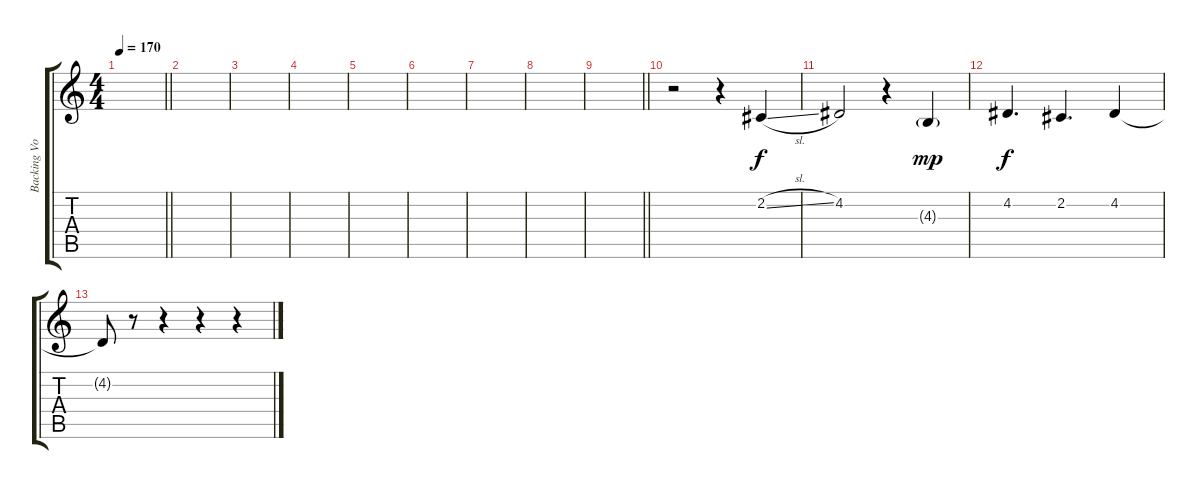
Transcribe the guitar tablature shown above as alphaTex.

\track ("Backing Vocals" "Backing Vo") {instrument lead6voice}
\staff {score tabs}
\tuning (E4 B3 G3 D3 A2 E2) {hide}
\ts (4 4)
\tempo 170
\clef g2
\barLineRight lightlight
\ks c
|
\section ("" "")
|
|
|
|
|
|
|
\barLineRight lightlight
|
\section ("" "")
r.2 r.4 2.2{sl}.4 |
4.2.2 r.4 4.3{g}.4{dy mp} |
4.2.4{d dy f} 2.2.4{d} 4.2.4 |
4.2{t}.8 r.8 r.4 r.4 r.4
